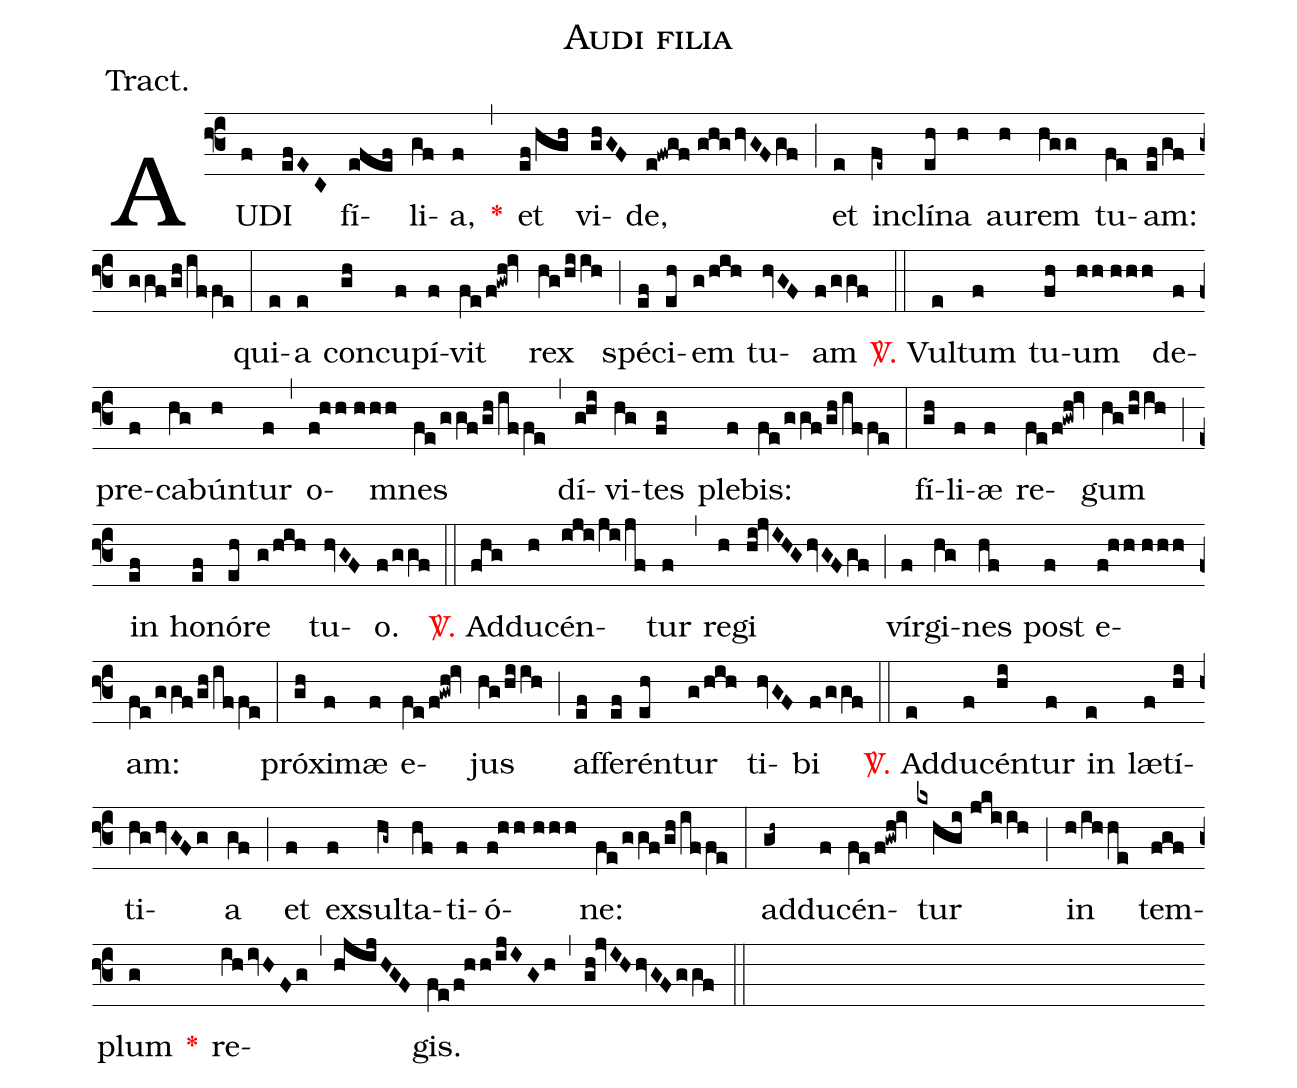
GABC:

name:Audi filia;
annotation:Tract.;
mode:II.;
office-part:Tract;
%%
(f3) AU(f)DI(efEC) fí(efef)li(gf)a,(f) <v>\red{*}</v>(,) et(ef/hgh) vi(ghGF)de,(e!fwgf//ghghvGFgf) (;) et(e) in(fe~)clí(eh)na(h) au(h)rem(hgg) tu(fe)am:(ef/gf/ggf/gh/iffe) (:) qui(e)a(e) con(gh)cu(f)pí(f)vit(fe/f!gwh!iv) rex(hg/hiih) (;) spé(ef)ci(eh)em(g/hih) tu(hvGF)am(f/ggf) (::) <v>\red{\Vbar.}</v> Vul(e)tum(f) tu(fh)um(hh//hhh) de(f)pre(f)ca(hg)bún(h)tur(f) (,) o(f!hh//hhh)mnes(fe/ggf/gh/iffe) (,) dí(g!hi)vi(hg)tes(fg) ple(f)bis:(fe/ggf/gh/iffe) (:) fí(gh)li(f)æ(f) re(fe/f!gwh!iv)gum(hg/hiih) (;) in(ef) ho(ef)nó(eh)re(g/hih) tu(hvGF)o.(f/ggf) (::) <v>\red{\Vbar.}</v> Ad(fhg)du(h)cén(iji/ji/jf)tur(f) (,) re(h)gi(hi!jvIHGhvGFgf) (;) vír(f)gi(hg)nes(hf) post(f) e(f!hh//hhh)am:(fe/ggf/gh/iffe) (:) pró(gh)xi(f)mæ(f) e(fe/f!gwh!iv)jus(hg/hiih) (;) af(ef)fe(ef)rén(eh)tur(g/hih) ti(hvGF)bi(f/ggf) (::) <v>\red{\Vbar.}</v> Ad(e)du(f)cén(hi)tur(f) in(e) læ(f)tí(hi)ti(hg/hvGFg)a(gf) (;) et(f) ex(f)sul(hg~)ta(hf)ti(f)ó(f!hh//hhh)ne:(fe/ggf/gh/iffe) (:) ad(gh~)du(f)cén(fe/f!gwh!iv)tur(kxhgi//jkiih) (;) in(h/ihhe) tem(fgf)plum(g) <v>\red{*}</v>() re(ihivHFg,hjijHGF)gis.(fe/f!hh/ijIGh) (,) (gh!jvIHhvGFggf) (::)
